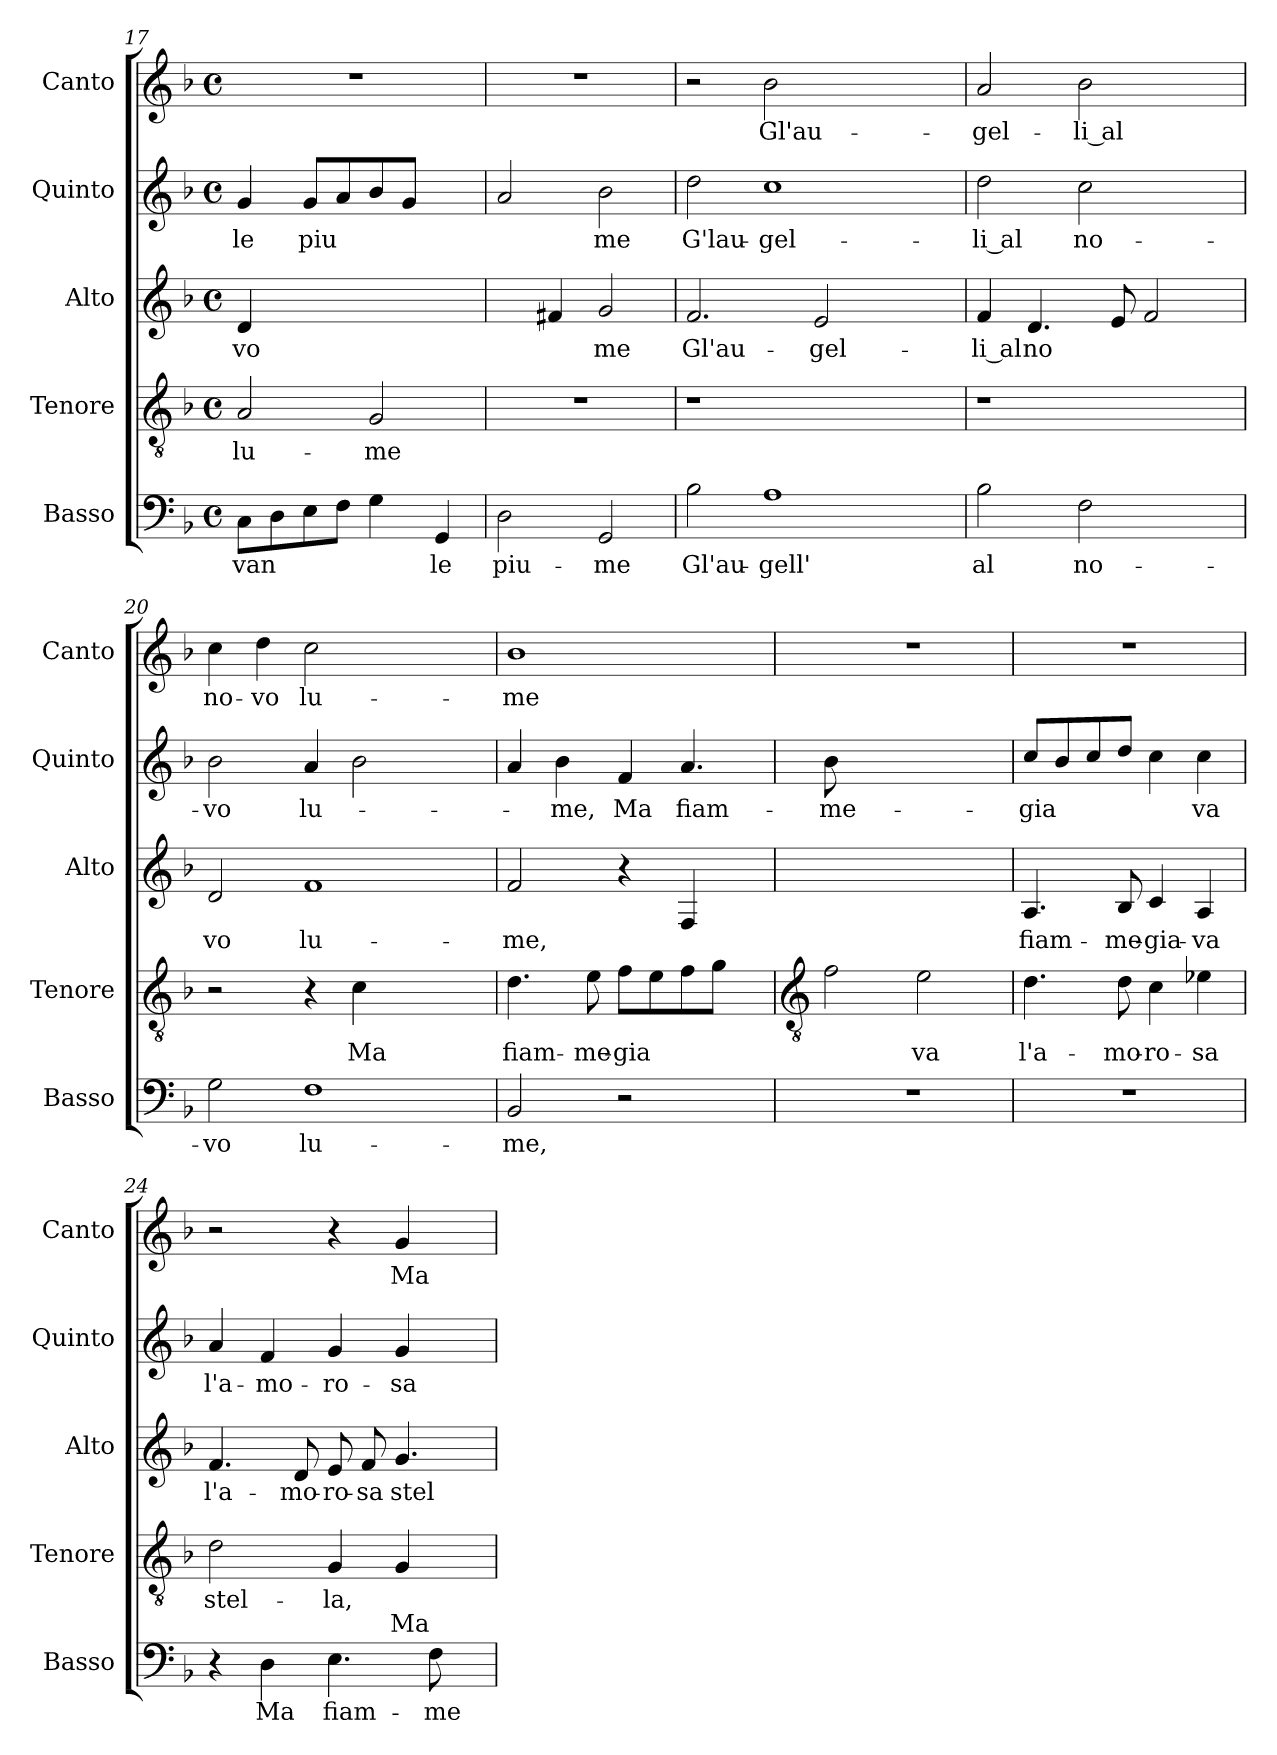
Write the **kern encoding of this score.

**kern	**text	**kern	**text	**text	**kern	**text	**kern	**text	**kern	**text
*part5	*part5	*part4	*part4	*part4	*part3	*part3	*part2	*part2	*part1	*part1
*staff5	*staff5	*staff4	*staff4	*staff4	*staff3	*staff3	*staff2	*staff2	*staff1	*staff1
*I"Basso	*	*I"Tenore	*	*	*I"Alto	*	*I"Quinto	*	*I"Canto	*
*I'Basso	*	*I'Tenore	*	*	*I'Alto	*	*I'Quinto	*	*I'Canto	*
!!LO:LB:g=z
*clefF4	*	*clefGv2	*	*	*clefG2	*	*clefG2	*	*clefG2	*
*k[b-]	*	*k[b-]	*	*	*k[b-]	*	*k[b-]	*	*k[b-]	*
*F:	*	*F:	*	*	*F:	*	*F:	*	*F:	*
*M4/4	*	*M4/4	*	*	*M4/4	*	*M4/4	*	*M4/4	*
*met(c)	*	*met(c)	*	*	*met(c)	*	*met(c)	*	*met(c)	*
=17	=17	=17	=17	=17	=17	=17	=17	=17	=17	=17
!	!LO:LY:b	!	!LO:LY:b	!	!	!LO:LY:b	!	!LO:LY:b	!	!
8CL	van	2A	lu-	.	4d	-vo	4g	le	1r	.
8D	.	.	.	.	.	.	.	.	.	.
!	!	!	!	!	!	!LO:LY:b	!	!LO:LY:b	!	!
8E	.	.	.	.	[4gyy	lu-	8gL	piu	.	.
8FJ	.	.	.	.	.	.	8a	.	.	.
!	!	!	!LO:LY:b	!	!	!	!	!	!	!
4G	.	2G	-me	.	2ryy	.	8b-	.	.	.
.	.	.	.	.	.	.	8gJ	.	.	.
!	!LO:LY:b	!	!	!	!	!	!	!	!	!
4GG	le	.	.	.	.	.	4ryy	.	.	.
!!LO:LB:g=z
=18	=18	=18	=18	=18	=18	=18	=18	=18	=18	=18
!	!LO:LY:b	!	!	!	!	!	!	!	!	!
*	*	*	*	*	*^	*	*	*	*	*
2D	piu-	1r	.	.	4gyy]	1ryy	.	2a	.	1r	.
.	.	.	.	.	4f#X	.	.	.	.	.	.
!	!LO:LY:b	!	!	!	!	!	!LO:LY:b	!	!LO:LY:b	!	!
2GG	-me	.	.	.	2g	.	-me	2b-	me	.	.
=18A	=18A	=18A	=18A	=18A	=18A	=18A	=18A	=18A	=18A	=18A	=18A
!	!LO:LY:b	!	!	!	!	!	!LO:LY:b	!	!LO:LY:b	!	!
2B-	Gl'au-	1r	.	.	2.f	1ryy	Gl'au-	2dd	G'lau-	2r	.
!	!LO:LY:b	!	!	!	!	!	!	!	!LO:LY:b	!	!LO:LY:b
1A	-gell'	.	.	.	.	.	.	1cc	-gel-	2b-	Gl'au-
!	!	!	!	!	!	!	!LO:LY:b	!	!	!	!
.	.	.	.	.	2e	.	-gel-	.	.	.	.
.	.	2ryy	.	.	.	4ryy	.	.	.	2ryy	.
.	.	.	.	.	4ryy	4ryy	.	.	.	.	.
=19A	=19A	=19A	=19A	=19A	=19A	=19A	=19A	=19A	=19A	=19A	=19A
!	!LO:LY:b	!	!	!	!	!	!LO:LY:b	!	!LO:LY:b	!	!LO:LY:b
2B-	al	1r	.	.	4f	1ryy	-li al	2dd	-li al	2a	-gel-
!	!	!	!	!	!	!	!LO:LY:b	!	!	!	!
.	.	.	.	.	4.d	.	no	.	.	.	.
!	!LO:LY:b	!	!	!	!	!	!	!	!LO:LY:b	!	!LO:LY:b
2F	no-	.	.	.	.	.	.	2cc	no-	2b-	-li al
.	.	.	.	.	8e	.	.	.	.	.	.
.	.	.	.	.	2f	.	.	.	.	.	.
4ryy	.	4ryy	.	.	.	4ryy	.	4ryy	.	4ryy	.
=20A	=20A	=20A	=20A	=20A	=20A	=20A	=20A	=20A	=20A	=20A	=20A
!	!LO:LY:b	!	!	!	!	!	!LO:LY:b	!	!LO:LY:b	!	!LO:LY:b
2G	-vo	2r	.	.	2d	1ryy	vo	2b-	-vo	4cc	no-
!	!	!	!	!	!	!	!	!	!	!	!LO:LY:b
.	.	.	.	.	.	.	.	.	.	4dd	-vo
!	!LO:LY:b	!	!	!	!	!	!LO:LY:b	!	!LO:LY:b	!	!LO:LY:b
1F	lu-	4r	.	.	1f	.	lu-	4a	lu-	2cc	lu-
!	!	!	!LO:LY:b	!	!	!	!	!	!	!	!
.	.	4c	Ma	.	.	.	.	2b-	.	.	.
.	.	2ryy	.	.	.	2ryy	.	.	.	2ryy	.
.	.	.	.	.	.	.	.	4ryy	.	.	.
=21A	=21A	=21A	=21A	=21A	=21A	=21A	=21A	=21A	=21A	=21A	=21A
!	!LO:LY:b	!	!LO:LY:b	!	!	!	!LO:LY:b	!	!	!	!LO:LY:b
2BB-	-me,	4.d	fiam-	.	2f	1ryy	-me,	4a	.	1b-	-me
!	!	!	!	!	!	!	!	!	!LO:LY:b	!	!
.	.	.	.	.	.	.	.	4b-	-me,	.	.
!	!	!	!LO:LY:b	!	!	!	!	!	!	!	!
.	.	8e	-me-	.	.	.	.	.	.	.	.
!	!	!	!LO:LY:b	!	!	!	!	!	!LO:LY:b	!	!
2r	.	8fL	-gia	.	4r	.	.	4f	Ma	.	.
.	.	8e	.	.	.	.	.	.	.	.	.
!	!	!	!	!	!	!	!	!	!LO:LY:b	!	!
.	.	8f	.	.	4F	.	.	4.a	fiam-	.	.
.	.	8gJ	.	.	.	.	.	.	.	.	.
8ryy	.	8ryy	.	.	8ryy	8ryy	.	.	.	8ryy	.
*	*	*	*	*	*v	*v	*	*	*	*	*
!!LO:LB:g=z
=22	=22	=22	=22	=22	=22	=22	=22	=22	=22	=22
*	*	*clefGv2	*	*	*	*	*	*	*	*
*	*	*	*	*	*^	*	*	*	*	*
!	!	!	!	!	!	!	!	!	!LO:LY:b	!	!
*	*	*	*	*	*v	*v	*	*	*	*	*
1r	.	2f	.	.	2ryy	.	8b-	-me-	1r	.
.	.	.	.	.	.	.	2..ryy	.	.	.
!	!	!	!LO:LY:b	!	!	!	!	!	!	!
.	.	2e	va	.	4ryy	.	.	.	.	.
!	!	!	!	!	!	!LO:LY:b	!	!	!	!
.	.	.	.	.	4F\yy	Ma	.	.	.	.
!!LO:LB:g=z
=23	=23	=23	=23	=23	=23	=23	=23	=23	=23	=23
!	!	!	!LO:LY:b	!	!	!LO:LY:b	!	!LO:LY:b	!	!
1r	.	4.d	l'a-	.	4.A	fiam-	8cc/L	-gia	1r	.
.	.	.	.	.	.	.	8b-/	.	.	.
.	.	.	.	.	.	.	8cc/	.	.	.
!	!	!	!LO:LY:b	!	!	!LO:LY:b	!	!	!	!
.	.	8d	-mo-	.	8B-	-me-	8dd/J	.	.	.
!	!	!	!LO:LY:b	!	!	!LO:LY:b	!	!	!	!
.	.	4c	-ro-	.	4c	-gia-	4cc	.	.	.
!	!	!	!LO:LY:b	!	!	!LO:LY:b	!	!LO:LY:b	!	!
.	.	4e-X	-sa	.	4A	-va	4cc	va	.	.
=24	=24	=24	=24	=24	=24	=24	=24	=24	=24	=24
!	!	!	!LO:LY:b	!	!	!LO:LY:b	!	!LO:LY:b	!	!
4r	.	2d	stel-	.	4.f	l'a-	4a	l'a-	2r	.
!	!LO:LY:b	!	!	!	!	!	!	!LO:LY:b	!	!
4D	Ma	.	.	.	.	.	4f	-mo-	.	.
!	!	!	!	!	!	!LO:LY:b	!	!	!	!
.	.	.	.	.	8d	-mo-	.	.	.	.
!	!LO:LY:b	!	!LO:LY:b	!	!	!LO:LY:b	!	!LO:LY:b	!	!
4.E	fiam-	4G	-la,	.	8e	-ro-	4g	-ro-	4r	.
!	!	!	!	!	!	!LO:LY:b	!	!	!	!
.	.	.	.	.	8f	-sa	.	.	.	.
!	!	!	!	!LO:LY:b	!	!LO:LY:b	!	!LO:LY:b	!	!LO:LY:b
.	.	4G	.	Ma	4.g	stel-	4g	-sa	4g	Ma
!	!LO:LY:b	!	!	!	!	!	!	!	!	!
8F	-me-	.	.	.	.	.	.	.	.	.
8ryy	.	8ryy	.	.	.	.	8ryy	.	8ryy	.
=	=	=	=	=	=	=	=	=	=	=
*-	*-	*-	*-	*-	*-	*-	*-	*-	*-	*-
